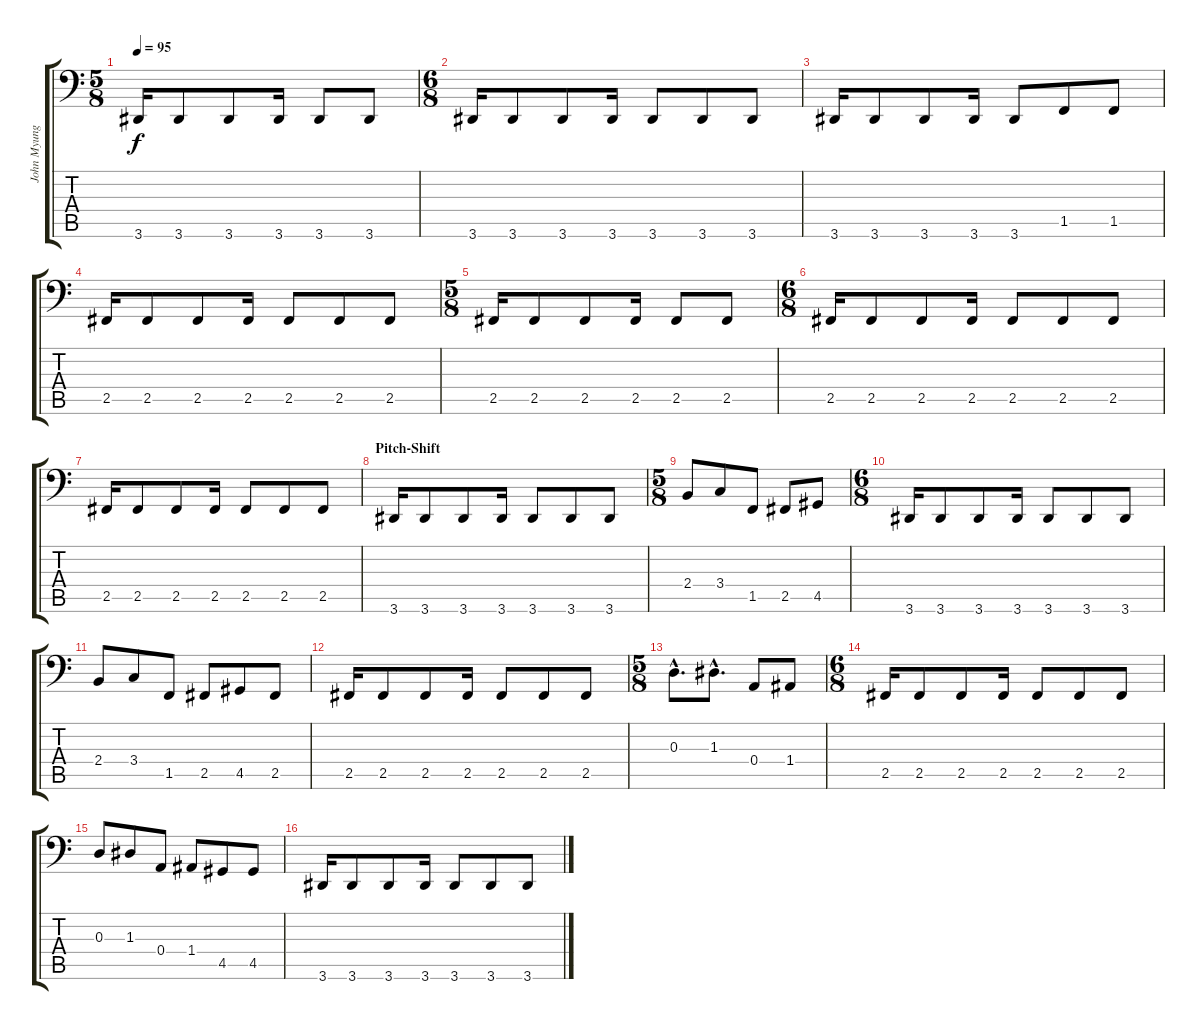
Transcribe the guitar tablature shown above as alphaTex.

\track ("John Myung" "John Myung") {instrument electricbassfinger}
\staff {score tabs}
\tuning (C3 G2 D2 A1 E1 C1) {hide}
\ts (5 8)
\tempo 95
\clef f4
\ks c
3.6.16{dy f} 3.6.8 3.6.8 3.6.16 3.6.8 3.6.8 |
\ts (6 8)
3.6.16 3.6.8 3.6.8 3.6.16 3.6.8 3.6.8 3.6.8 |
3.6.16 3.6.8 3.6.8 3.6.16 3.6.8 1.5.8 1.5.8 |
2.5.16 2.5.8 2.5.8 2.5.16 2.5.8 2.5.8 2.5.8 |
\ts (5 8)
2.5.16 2.5.8 2.5.8 2.5.16 2.5.8 2.5.8 |
\ts (6 8)
2.5.16 2.5.8 2.5.8 2.5.16 2.5.8 2.5.8 2.5.8 |
2.5.16 2.5.8 2.5.8 2.5.16 2.5.8 2.5.8 2.5.8 |
\section ("" "Pitch-Shift")
3.6.16 3.6.8 3.6.8 3.6.16 3.6.8 3.6.8 3.6.8 |
\ts (5 8)
2.4.8 3.4.8 1.5.8 2.5.8 4.5.8 |
\ts (6 8)
3.6.16 3.6.8 3.6.8 3.6.16 3.6.8 3.6.8 3.6.8 |
2.4.8 3.4.8 1.5.8 2.5.8 4.5.8 2.5.8 |
2.5.16 2.5.8 2.5.8 2.5.16 2.5.8 2.5.8 2.5.8 |
\ts (5 8)
0.3{hac}.8{d} 1.3{hac}.8{d} 0.4.8 1.4.8 |
\ts (6 8)
2.5.16 2.5.8 2.5.8 2.5.16 2.5.8 2.5.8 2.5.8 |
0.3.8 1.3.8 0.4.8 1.4.8 4.5.8 4.5.8 |
3.6.16 3.6.8 3.6.8 3.6.16 3.6.8 3.6.8 3.6.8
